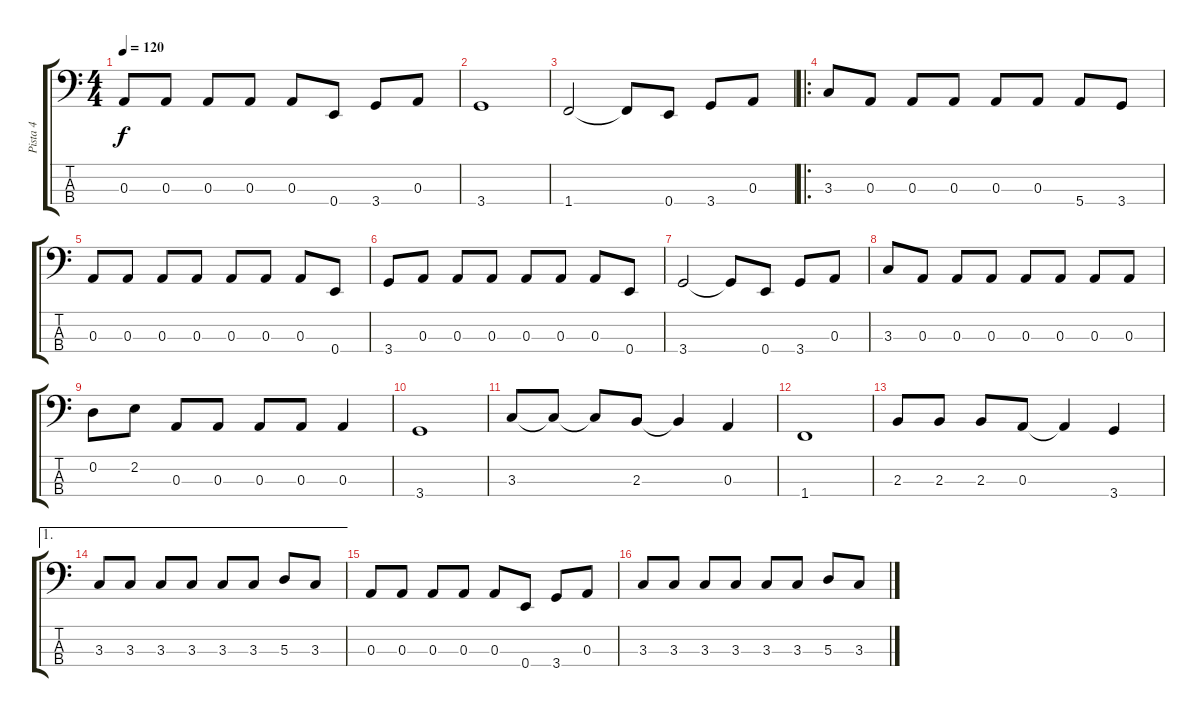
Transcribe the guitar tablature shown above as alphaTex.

\track ("Pista 4" "Pista 4") {instrument electricbassfinger}
\staff {score tabs}
\tuning (G2 D2 A1 E1) {hide}
\ts (4 4)
\tempo 120
\clef f4
\ks c
0.3.8{dy f} 0.3.8 0.3.8 0.3.8 0.3.8 0.4.8 3.4.8 0.3.8 |
3.4.1 |
1.4.2 1.4{t}.8 0.4.8 3.4.8 0.3.8 |
\ro
3.3.8 0.3.8 0.3.8 0.3.8 0.3.8 0.3.8 5.4.8 3.4.8 |
0.3.8 0.3.8 0.3.8 0.3.8 0.3.8 0.3.8 0.3.8 0.4.8 |
3.4.8 0.3.8 0.3.8 0.3.8 0.3.8 0.3.8 0.3.8 0.4.8 |
3.4.2 3.4{t}.8 0.4.8 3.4.8 0.3.8 |
3.3.8 0.3.8 0.3.8 0.3.8 0.3.8 0.3.8 0.3.8 0.3.8 |
0.2.8 2.2.8 0.3.8 0.3.8 0.3.8 0.3.8 0.3.4 |
3.4.1 |
3.3.8 3.3{t}.8 3.3{t}.8 2.3.8 2.3{t}.4 0.3.4 |
1.4.1 |
2.3.8 2.3.8 2.3.8 0.3.8 0.3{t}.4 3.4.4 |
\ae 1
3.3.8 3.3.8 3.3.8 3.3.8 3.3.8 3.3.8 5.3.8 3.3.8 |
0.3.8 0.3.8 0.3.8 0.3.8 0.3.8 0.4.8 3.4.8 0.3.8 |
3.3.8 3.3.8 3.3.8 3.3.8 3.3.8 3.3.8 5.3.8 3.3.8
